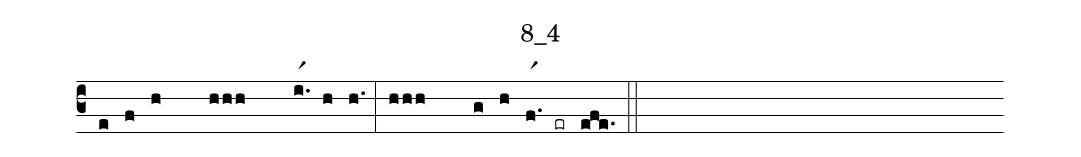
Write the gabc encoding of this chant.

name: 8_4;
%%
(c3) (e)(f)(h//////////) (hhh//////////) (i.r1)(h)(h.) (:) (hhh//////////)  (g)(h) (f.r1) (er) (efe.) (::)
